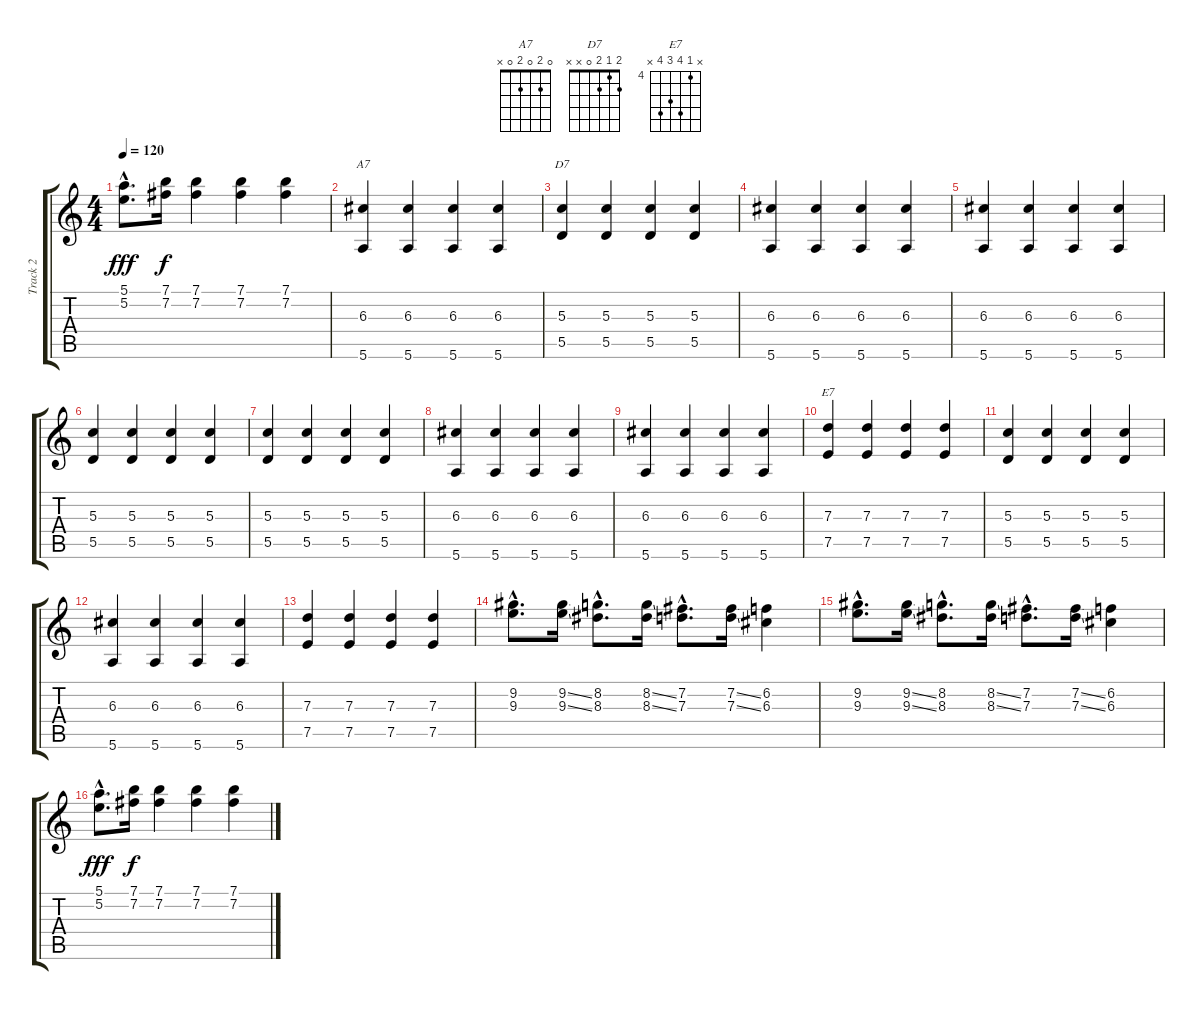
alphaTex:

\track ("Track 2" "Track 2") {instrument electricguitarjazz}
\staff {score tabs}
\tuning (E4 B3 G3 D3 A2 E2) {hide}
\chord ("A7" 0 2 0 2 0 x)
\chord ("D7" 2 1 2 0 x x)
\chord ("E7" x 4 7 6 7 x) {firstfret 4}
\ts (4 4)
\tempo 120
\clef g2
\ks c
(5.1{hac} 5.2{hac}).8{d dy fff} (7.1 7.2).16{dy f} (7.1 7.2).4 (7.1 7.2).4 (7.1 7.2).4 |
(6.3 5.6).4{ch "A7" volume 7} (6.3 5.6).4 (6.3 5.6).4 (6.3 5.6).4 |
(5.3 5.5).4{ch "D7"} (5.3 5.5).4 (5.3 5.5).4 (5.3 5.5).4 |
(6.3 5.6).4 (6.3 5.6).4 (6.3 5.6).4 (6.3 5.6).4 |
(6.3 5.6).4 (6.3 5.6).4 (6.3 5.6).4 (6.3 5.6).4 |
(5.3 5.5).4 (5.3 5.5).4 (5.3 5.5).4 (5.3 5.5).4 |
(5.3 5.5).4 (5.3 5.5).4 (5.3 5.5).4 (5.3 5.5).4 |
(6.3 5.6).4 (6.3 5.6).4 (6.3 5.6).4 (6.3 5.6).4 |
(6.3 5.6).4 (6.3 5.6).4 (6.3 5.6).4 (6.3 5.6).4 |
(7.3 7.5).4{ch "E7"} (7.3 7.5).4 (7.3 7.5).4 (7.3 7.5).4 |
(5.3 5.5).4 (5.3 5.5).4 (5.3 5.5).4 (5.3 5.5).4 |
(6.3 5.6).4 (6.3 5.6).4 (6.3 5.6).4 (6.3 5.6).4 |
(7.3 7.5).4 (7.3 7.5).4 (7.3 7.5).4 (7.3 7.5).4 |
(9.2{hac} 9.3{hac}).8{d} (9.2{ss} 9.3{ss}).16 (8.2{hac} 8.3{hac}).8{d} (8.2{ss} 8.3{ss}).16 (7.2{hac} 7.3{hac}).8{d} (7.2{ss} 7.3{ss}).16 (6.2 6.3).4 |
(9.2{hac} 9.3{hac}).8{d} (9.2{ss} 9.3{ss}).16 (8.2{hac} 8.3{hac}).8{d} (8.2{ss} 8.3{ss}).16 (7.2{hac} 7.3{hac}).8{d} (7.2{ss} 7.3{ss}).16 (6.2 6.3).4 |
(5.1{hac} 5.2{hac}).8{d dy fff} (7.1 7.2).16{dy f} (7.1 7.2).4 (7.1 7.2).4 (7.1 7.2).4
